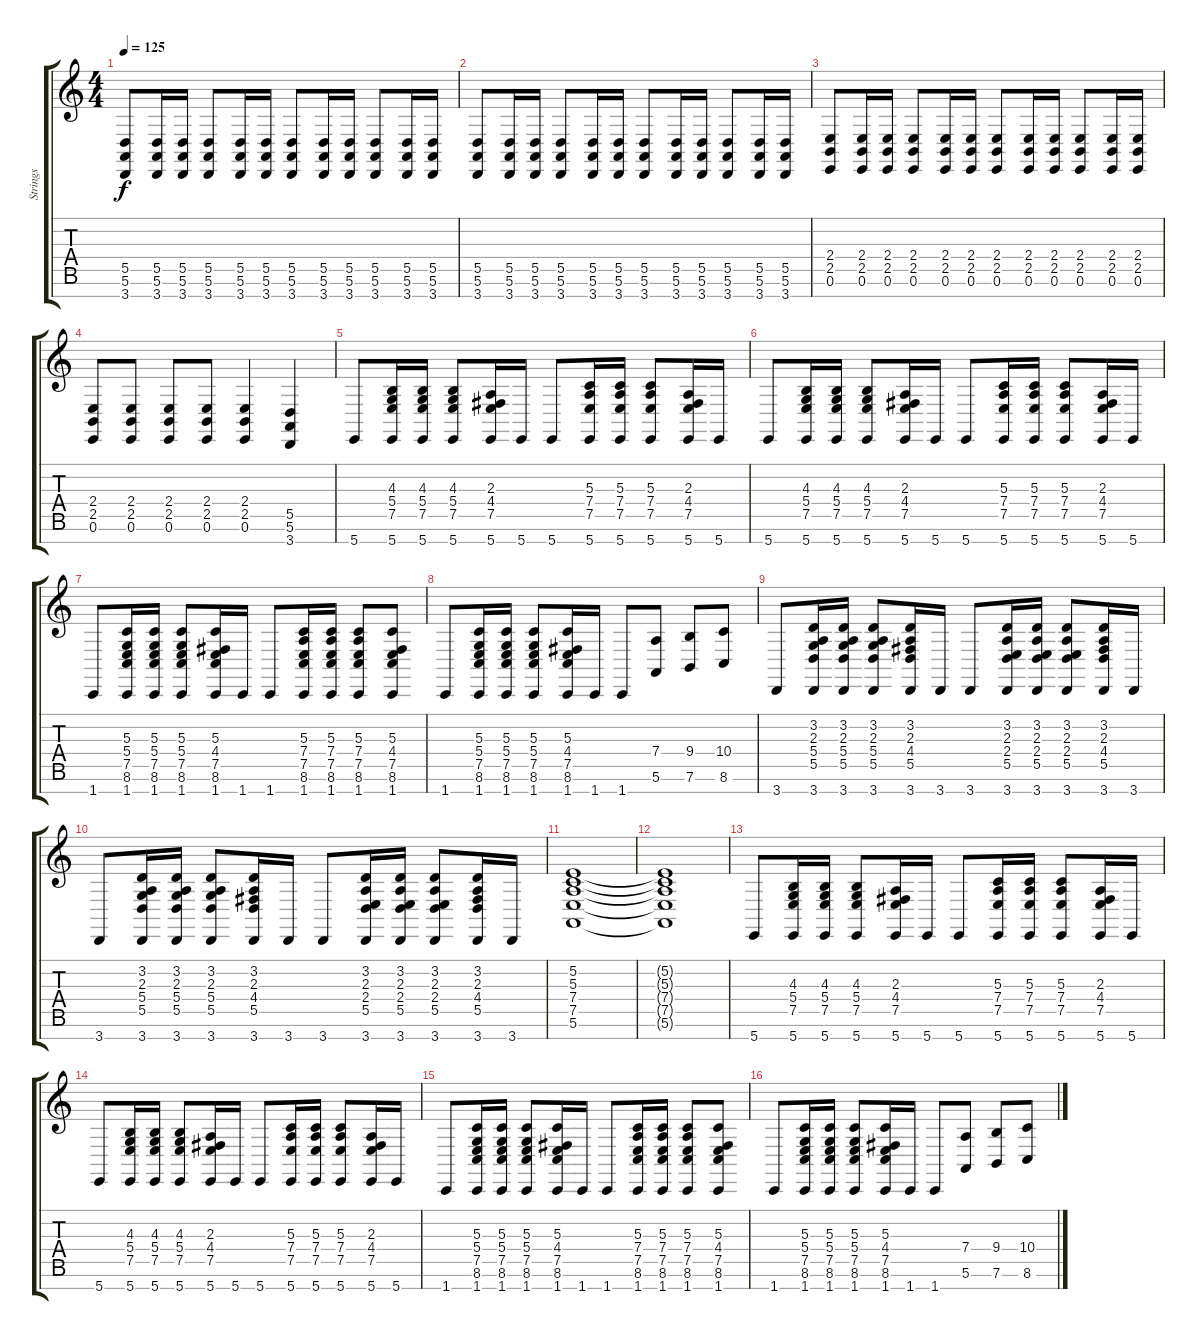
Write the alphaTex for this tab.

\track ("Strings" "Strings") {instrument stringensemble1}
\staff {score tabs}
\tuning (E4 B3 G3 D3 A2 E2 B1) {hide}
\ts (4 4)
\tempo 125
\clef g2
\ks c
(5.5 5.6 3.7).8{dy f} (5.5 5.6 3.7).16 (5.5 5.6 3.7).16 (5.5 5.6 3.7).8 (5.5 5.6 3.7).16 (5.5 5.6 3.7).16 (5.5 5.6 3.7).8 (5.5 5.6 3.7).16 (5.5 5.6 3.7).16 (5.5 5.6 3.7).8 (5.5 5.6 3.7).16 (5.5 5.6 3.7).16 |
(5.5 5.6 3.7).8{volume 10} (5.5 5.6 3.7).16 (5.5 5.6 3.7).16 (5.5 5.6 3.7).8 (5.5 5.6 3.7).16 (5.5 5.6 3.7).16 (5.5 5.6 3.7).8 (5.5 5.6 3.7).16 (5.5 5.6 3.7).16 (5.5 5.6 3.7).8 (5.5 5.6 3.7).16 (5.5 5.6 3.7).16 |
(2.4 2.5 0.6).8{volume 10} (2.4 2.5 0.6).16 (2.4 2.5 0.6).16 (2.4 2.5 0.6).8 (2.4 2.5 0.6).16 (2.4 2.5 0.6).16 (2.4 2.5 0.6).8 (2.4 2.5 0.6).16 (2.4 2.5 0.6).16 (2.4 2.5 0.6).8 (2.4 2.5 0.6).16 (2.4 2.5 0.6).16 |
(2.4 2.5 0.6).8{volume 12} (2.4 2.5 0.6).8 (2.4 2.5 0.6).8 (2.4 2.5 0.6).8 (2.4 2.5 0.6).4{volume 13} (5.5 5.6 3.7).4 |
5.7.8{volume 16} (4.3 5.4 7.5 5.7).16 (4.3 5.4 7.5 5.7).16 (4.3 5.4 7.5 5.7).8 (2.3 4.4 7.5 5.7).16 5.7.16 5.7.8 (5.3 7.4 7.5 5.7).16 (5.3 7.4 7.5 5.7).16 (5.3 7.4 7.5 5.7).8 (2.3 4.4 7.5 5.7).16 5.7.16 |
5.7.8 (4.3 5.4 7.5 5.7).16 (4.3 5.4 7.5 5.7).16 (4.3 5.4 7.5 5.7).8 (2.3 4.4 7.5 5.7).16 5.7.16 5.7.8 (5.3 7.4 7.5 5.7).16 (5.3 7.4 7.5 5.7).16 (5.3 7.4 7.5 5.7).8 (2.3 4.4 7.5 5.7).16 5.7.16 |
1.7.8 (5.3 5.4 7.5 8.6 1.7).16 (5.3 5.4 7.5 8.6 1.7).16 (5.3 5.4 7.5 8.6 1.7).8 (5.3 4.4 7.5 8.6 1.7).16 1.7.16 1.7.8 (5.3 7.4 7.5 8.6 1.7).16 (5.3 7.4 7.5 8.6 1.7).16 (5.3 7.4 7.5 8.6 1.7).8 (5.3 4.4 7.5 8.6 1.7).8 |
1.7.8 (5.3 5.4 7.5 8.6 1.7).16 (5.3 5.4 7.5 8.6 1.7).16 (5.3 5.4 7.5 8.6 1.7).8 (5.3 4.4 7.5 8.6 1.7).16 1.7.16 1.7.8 (7.4 5.6).8 (9.4 7.6).8 (10.4 8.6).8 |
3.7.8 (3.2 2.3 5.4 5.5 3.7).16 (3.2 2.3 5.4 5.5 3.7).16 (3.2 2.3 5.4 5.5 3.7).8 (3.2 2.3 4.4 5.5 3.7).16 3.7.16 3.7.8 (3.2 2.3 2.4 5.5 3.7).16 (3.2 2.3 2.4 5.5 3.7).16 (3.2 2.3 2.4 5.5 3.7).8 (3.2 2.3 4.4 5.5 3.7).16 3.7.16 |
3.7.8 (3.2 2.3 5.4 5.5 3.7).16 (3.2 2.3 5.4 5.5 3.7).16 (3.2 2.3 5.4 5.5 3.7).8 (3.2 2.3 4.4 5.5 3.7).16 3.7.16 3.7.8 (3.2 2.3 2.4 5.5 3.7).16 (3.2 2.3 2.4 5.5 3.7).16 (3.2 2.3 2.4 5.5 3.7).8 (3.2 2.3 4.4 5.5 3.7).16 3.7.16 |
(5.2 5.3 7.4 7.5 5.6).1 |
(5.2{t} 5.3{t} 7.4{t} 7.5{t} 5.6{t}).1 |
5.7.8 (4.3 5.4 7.5 5.7).16 (4.3 5.4 7.5 5.7).16 (4.3 5.4 7.5 5.7).8 (2.3 4.4 7.5 5.7).16 5.7.16 5.7.8 (5.3 7.4 7.5 5.7).16 (5.3 7.4 7.5 5.7).16 (5.3 7.4 7.5 5.7).8 (2.3 4.4 7.5 5.7).16 5.7.16 |
5.7.8 (4.3 5.4 7.5 5.7).16 (4.3 5.4 7.5 5.7).16 (4.3 5.4 7.5 5.7).8 (2.3 4.4 7.5 5.7).16 5.7.16 5.7.8 (5.3 7.4 7.5 5.7).16 (5.3 7.4 7.5 5.7).16 (5.3 7.4 7.5 5.7).8 (2.3 4.4 7.5 5.7).16 5.7.16 |
1.7.8 (5.3 5.4 7.5 8.6 1.7).16 (5.3 5.4 7.5 8.6 1.7).16 (5.3 5.4 7.5 8.6 1.7).8 (5.3 4.4 7.5 8.6 1.7).16 1.7.16 1.7.8 (5.3 7.4 7.5 8.6 1.7).16 (5.3 7.4 7.5 8.6 1.7).16 (5.3 7.4 7.5 8.6 1.7).8 (5.3 4.4 7.5 8.6 1.7).8 |
1.7.8 (5.3 5.4 7.5 8.6 1.7).16 (5.3 5.4 7.5 8.6 1.7).16 (5.3 5.4 7.5 8.6 1.7).8 (5.3 4.4 7.5 8.6 1.7).16 1.7.16 1.7.8 (7.4 5.6).8 (9.4 7.6).8 (10.4 8.6).8
